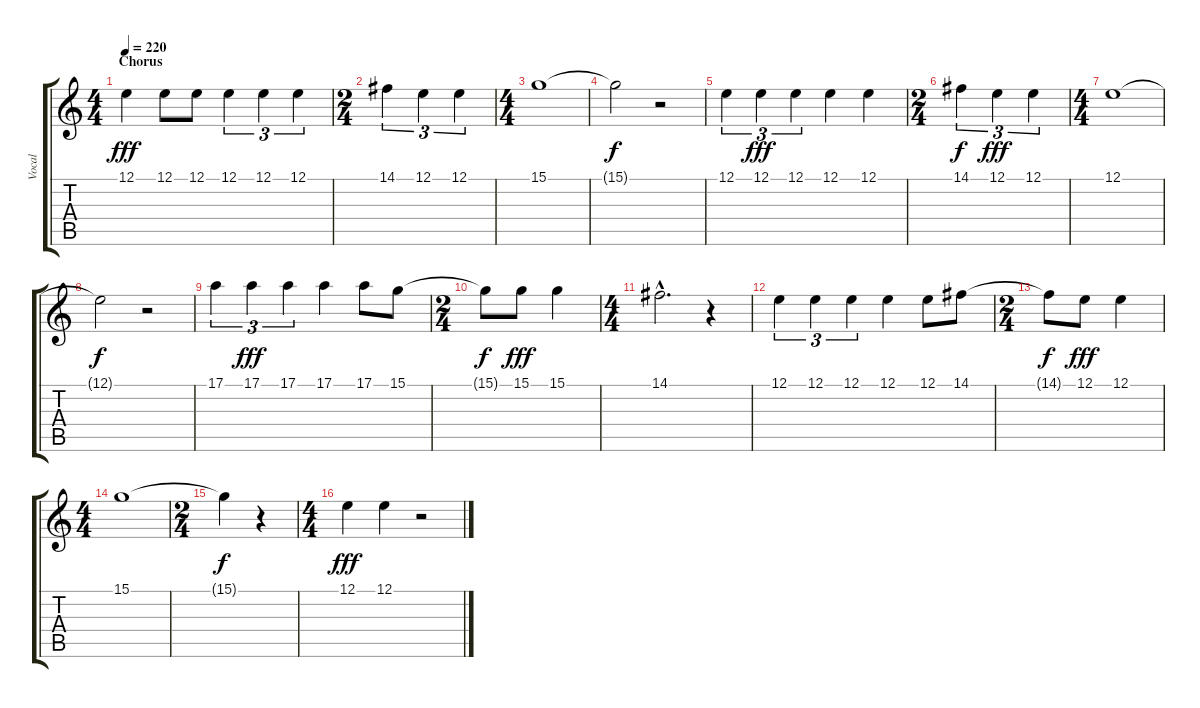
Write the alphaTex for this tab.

\track ("Vocal" "Vocal") {instrument lead2sawtooth}
\staff {score tabs}
\tuning (E4 B3 G3 D3 A2 E2) {hide}
\ts (4 4)
\section ("" "Chorus")
\tempo 220
\clef g2
\ks c
12.1.4{dy fff} 12.1.8 12.1.8 12.1.4{tu (3 2)} 12.1.4{tu (3 2)} 12.1.4{tu (3 2)} |
\ts (2 4)
14.1.4{tu (3 2)} 12.1.4{tu (3 2)} 12.1.4{tu (3 2)} |
\ts (4 4)
15.1.1 |
15.1{t}.2{dy f} r.2 |
12.1.4{tu (3 2)} 12.1.4{tu (3 2) dy fff} 12.1.4{tu (3 2)} 12.1.4 12.1.4 |
\ts (2 4)
14.1.4{tu (3 2) dy f} 12.1.4{tu (3 2) dy fff} 12.1.4{tu (3 2)} |
\ts (4 4)
12.1.1 |
12.1{t}.2{dy f} r.2 |
17.1.4{tu (3 2)} 17.1.4{tu (3 2) dy fff} 17.1.4{tu (3 2)} 17.1.4 17.1.8 15.1.8 |
\ts (2 4)
15.1{t}.8{dy f} 15.1.8{dy fff} 15.1.4 |
\ts (4 4)
14.1{hac}.2{d} r.4 |
12.1.4{tu (3 2)} 12.1.4{tu (3 2)} 12.1.4{tu (3 2)} 12.1.4 12.1.8 14.1.8 |
\ts (2 4)
14.1{t}.8{dy f} 12.1.8{dy fff} 12.1.4 |
\ts (4 4)
15.1.1 |
\ts (2 4)
15.1{t}.4{dy f} r.4 |
\ts (4 4)
12.1.4{dy fff} 12.1.4 r.2
